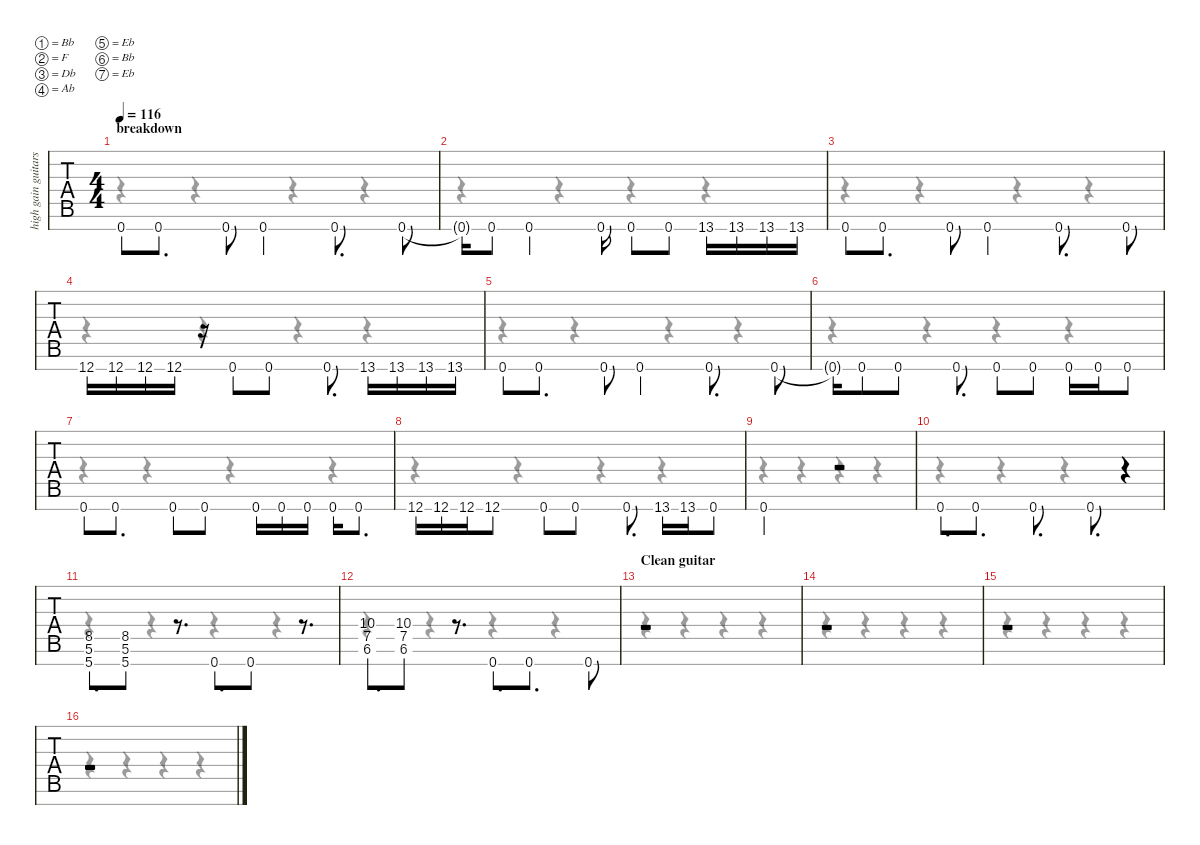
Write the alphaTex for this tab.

\defaultSystemsLayout 4
\hideDynamics
\bracketExtendMode nobrackets
\track ("Rhythm Left" "high gain guitars") {instrument distortionguitar}
\staff {tabs}
\tuning (Bb3 F3 Db3 Ab2 Eb2 Bb1 Eb1)
\voice
\ts (4 4)
\section ("" "breakdown")
\tempo 116
\clef g2
\ks c
0.7{acc #}.8{dy f beam Up} 0.7{acc #}.8{d beam Up} 0.7{acc #}.8{beam Up} 0.7{acc #}.4{beam Up} 0.7{acc #}.8{d beam Up} 0.7{acc #}.8{beam Up} |
0.7{t acc #}.16{beam Up} 0.7{acc #}.8{beam Up} 0.7{acc #}.4{beam Up} 0.7{acc #}.16{beam Up} 0.7{acc #}.8{beam Up} 0.7{acc #}.8{beam Up} 13.7.16{beam Up} 13.7.16{beam Up} 13.7.16{beam Up} 13.7.16{beam Up} |
0.7{acc #}.8{beam Up} 0.7{acc #}.8{d beam Up} 0.7{acc #}.8{beam Up} 0.7{acc #}.4{beam Up} 0.7{acc #}.8{d beam Up} 0.7{acc #}.8{beam Up} |
12.7{acc #}.16{beam Up} 12.7{acc #}.16{beam Up} 12.7{acc #}.16{beam Up} 12.7{acc #}.16{beam Up} r.16{beam Up} 0.7{acc #}.8{beam Up} 0.7{acc #}.8{beam Up} 0.7{acc #}.8{d beam Up} 13.7.16{beam Up} 13.7.16{beam Up} 13.7.16{beam Up} 13.7.16{beam Up} |
0.7{acc #}.8{beam Up} 0.7{acc #}.8{d beam Up} 0.7{acc #}.8{beam Up} 0.7{acc #}.4{beam Up} 0.7{acc #}.8{d beam Up} 0.7{acc #}.8{beam Up} |
0.7{t acc #}.16{beam Up} 0.7{acc #}.8{beam Up} 0.7{acc #}.8{beam Up} 0.7{acc #}.8{d beam Up} 0.7{acc #}.8{beam Up} 0.7{acc #}.8{beam Up} 0.7{acc #}.16{beam Up} 0.7{acc #}.16{beam Up} 0.7{acc #}.8{beam Up} |
0.7{acc #}.8{beam Up} 0.7{acc #}.8{d beam Up} 0.7{acc #}.8{beam Up} 0.7{acc #}.8{beam Up} 0.7{acc #}.16{beam Up} 0.7{acc #}.16{beam Up} 0.7{acc #}.16{beam Up} 0.7{acc #}.16{beam Up} 0.7{acc #}.8{d beam Up} |
12.7{acc #}.16{beam Up} 12.7{acc #}.16{beam Up} 12.7{acc #}.16{beam Up} 12.7{acc #}.8{beam Up} 0.7{acc #}.8{beam Up} 0.7{acc #}.8{beam Up} 0.7{acc #}.8{d beam Up} 13.7.16{beam Up} 13.7.16{beam Up} 0.7{acc #}.8{beam Up} |
0.7{acc #}.2{beam Up} r.2{beam Up} |
0.7{acc #}.8{d beam Up} 0.7{acc #}.8{d beam Up} 0.7{acc #}.8{d beam Up} 0.7{acc #}.8{d beam Up} r.4{beam Up} |
(8.5 5.6{acc #} 5.7{acc #}).8{d beam Up} (8.5 5.6{acc #} 5.7{acc #}).8{beam Up} r.8{d beam Up} 0.7{acc #}.8{d beam Up} 0.7{acc #}.8{beam Up} r.8{d beam Up} |
(10.4{acc #} 7.5{acc #} 6.6).8{d beam Up} (10.4{acc #} 7.5{acc #} 6.6).8{beam Up} r.8{d beam Up} 0.7{acc #}.8{d beam Up} 0.7{acc #}.8{d beam Up} 0.7{acc #}.8{beam Up} |
\section ("" "Clean guitar ")
r.1{beam Up} |
r.1{beam Up} |
r.1{beam Up} |
r.1{beam Up}
\voice
\clef g2
\ottava regular
\simile none
\ks c
r.4{dy mf beam Down} r.4{beam Down} r.4{beam Down} r.4{beam Down} |
r.4{beam Down} r.4{beam Down} r.4{beam Down} r.4{beam Down} |
r.4{beam Down} r.4{beam Down} r.4{beam Down} r.4{beam Down} |
r.4{beam Down} r.4{beam Down} r.4{beam Down} r.4{beam Down} |
r.4{beam Down} r.4{beam Down} r.4{beam Down} r.4{beam Down} |
r.4{beam Down} r.4{beam Down} r.4{beam Down} r.4{beam Down} |
r.4{beam Down} r.4{beam Down} r.4{beam Down} r.4{beam Down} |
r.4{beam Down} r.4{beam Down} r.4{beam Down} r.4{beam Down} |
r.4{beam Down} r.4{beam Down} r.4{beam Down} r.4{beam Down} |
r.4{beam Down} r.4{beam Down} r.4{beam Down} r.4{beam Down} |
r.4{beam Down} r.4{beam Down} r.4{beam Down} r.4{beam Down} |
r.4{beam Down} r.4{beam Down} r.4{beam Down} r.4{beam Down} |
r.4{beam Down} r.4{beam Down} r.4{beam Down} r.4{beam Down} |
r.4{beam Down} r.4{beam Down} r.4{beam Down} r.4{beam Down} |
r.4{beam Down} r.4{beam Down} r.4{beam Down} r.4{beam Down} |
r.4{beam Down} r.4{beam Down} r.4{beam Down} r.4{beam Down}
